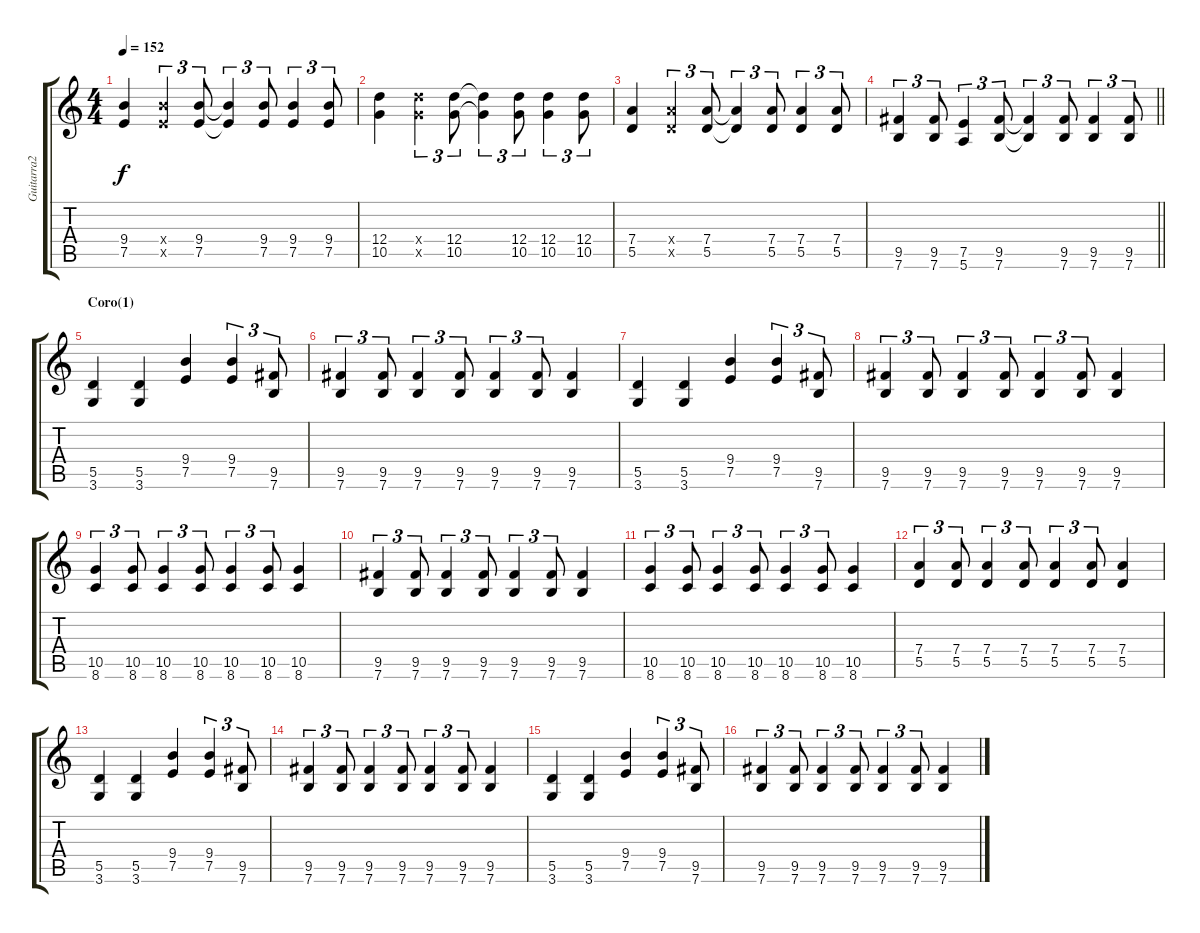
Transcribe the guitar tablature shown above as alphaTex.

\track ("Guitarra2" "Guitarra2") {instrument distortionguitar}
\staff {score tabs}
\tuning (E4 B3 G3 D3 A2 E2) {hide}
\ts (4 4)
\tempo 152
\clef g2
\ks c
(9.4 7.5).4{dy f} (9.4{x} 7.5{x}).4{tu (3 2)} (9.4 7.5).8{tu (3 2)} (9.4{t} 7.5{t}).4{tu (3 2)} (9.4 7.5).8{tu (3 2)} (9.4 7.5).4{tu (3 2)} (9.4 7.5).8{tu (3 2)} |
(12.4 10.5).4 (12.4{x} 10.5{x}).4{tu (3 2)} (12.4 10.5).8{tu (3 2)} (12.4{t} 10.5{t}).4{tu (3 2)} (12.4 10.5).8{tu (3 2)} (12.4 10.5).4{tu (3 2)} (12.4 10.5).8{tu (3 2)} |
(7.4 5.5).4 (7.4{x} 5.5{x}).4{tu (3 2)} (7.4 5.5).8{tu (3 2)} (7.4{t} 5.5{t}).4{tu (3 2)} (7.4 5.5).8{tu (3 2)} (7.4 5.5).4{tu (3 2)} (7.4 5.5).8{tu (3 2)} |
\barLineRight lightlight
(9.5 7.6).4{tu (3 2)} (9.5 7.6).8{tu (3 2)} (7.5 5.6).4{tu (3 2)} (9.5 7.6).8{tu (3 2)} (9.5{t} 7.6{t}).4{tu (3 2)} (9.5 7.6).8{tu (3 2)} (9.5 7.6).4{tu (3 2)} (9.5 7.6).8{tu (3 2)} |
\section ("" "Coro(1)")
(5.5 3.6).4 (5.5 3.6).4 (9.4 7.5).4 (9.4 7.5).4{tu (3 2)} (9.5 7.6).8{tu (3 2)} |
(9.5 7.6).4{tu (3 2)} (9.5 7.6).8{tu (3 2)} (9.5 7.6).4{tu (3 2)} (9.5 7.6).8{tu (3 2)} (9.5 7.6).4{tu (3 2)} (9.5 7.6).8{tu (3 2)} (9.5 7.6).4 |
(5.5 3.6).4 (5.5 3.6).4 (9.4 7.5).4 (9.4 7.5).4{tu (3 2)} (9.5 7.6).8{tu (3 2)} |
(9.5 7.6).4{tu (3 2)} (9.5 7.6).8{tu (3 2)} (9.5 7.6).4{tu (3 2)} (9.5 7.6).8{tu (3 2)} (9.5 7.6).4{tu (3 2)} (9.5 7.6).8{tu (3 2)} (9.5 7.6).4 |
(10.5 8.6).4{tu (3 2)} (10.5 8.6).8{tu (3 2)} (10.5 8.6).4{tu (3 2)} (10.5 8.6).8{tu (3 2)} (10.5 8.6).4{tu (3 2)} (10.5 8.6).8{tu (3 2)} (10.5 8.6).4 |
(9.5 7.6).4{tu (3 2)} (9.5 7.6).8{tu (3 2)} (9.5 7.6).4{tu (3 2)} (9.5 7.6).8{tu (3 2)} (9.5 7.6).4{tu (3 2)} (9.5 7.6).8{tu (3 2)} (9.5 7.6).4 |
(10.5 8.6).4{tu (3 2)} (10.5 8.6).8{tu (3 2)} (10.5 8.6).4{tu (3 2)} (10.5 8.6).8{tu (3 2)} (10.5 8.6).4{tu (3 2)} (10.5 8.6).8{tu (3 2)} (10.5 8.6).4 |
(7.4 5.5).4{tu (3 2)} (7.4 5.5).8{tu (3 2)} (7.4 5.5).4{tu (3 2)} (7.4 5.5).8{tu (3 2)} (7.4 5.5).4{tu (3 2)} (7.4 5.5).8{tu (3 2)} (7.4 5.5).4 |
(5.5 3.6).4 (5.5 3.6).4 (9.4 7.5).4 (9.4 7.5).4{tu (3 2)} (9.5 7.6).8{tu (3 2)} |
(9.5 7.6).4{tu (3 2)} (9.5 7.6).8{tu (3 2)} (9.5 7.6).4{tu (3 2)} (9.5 7.6).8{tu (3 2)} (9.5 7.6).4{tu (3 2)} (9.5 7.6).8{tu (3 2)} (9.5 7.6).4 |
(5.5 3.6).4 (5.5 3.6).4 (9.4 7.5).4 (9.4 7.5).4{tu (3 2)} (9.5 7.6).8{tu (3 2)} |
(9.5 7.6).4{tu (3 2)} (9.5 7.6).8{tu (3 2)} (9.5 7.6).4{tu (3 2)} (9.5 7.6).8{tu (3 2)} (9.5 7.6).4{tu (3 2)} (9.5 7.6).8{tu (3 2)} (9.5 7.6).4
